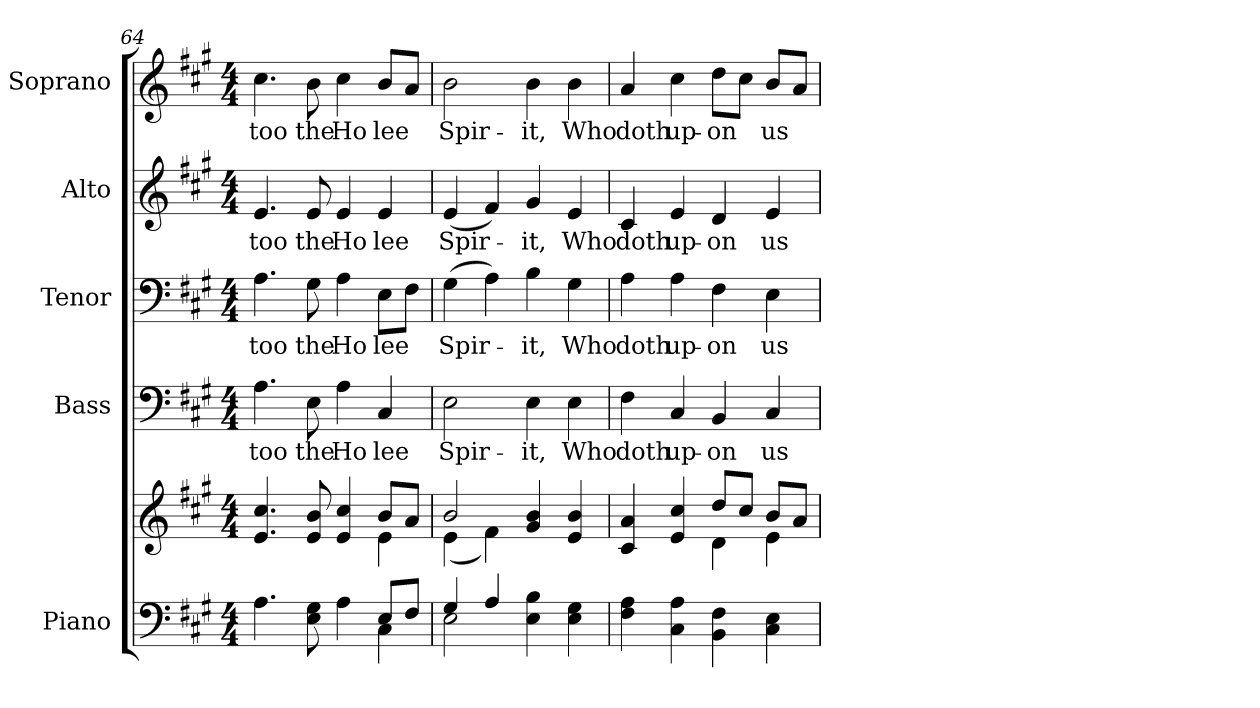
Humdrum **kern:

**kern	**kern	**kern	**text	**kern	**text	**kern	**text	**kern	**text
*part5	*part5	*part4	*part4	*part3	*part3	*part2	*part2	*part1	*part1
*staff6	*staff5	*staff4	*staff4	*staff3	*staff3	*staff2	*staff2	*staff1	*staff1
*I"Piano	*	*I"Bass	*	*I"Tenor	*	*I"Alto	*	*I"Soprano	*
*I'Pno.	*	*I'B.	*	*I'T.	*	*I'A.	*	*I'S.	*
!!LO:PB:g=z
*clefF4	*clefG2	*clefF4	*	*clefF4	*	*clefG2	*	*clefG2	*
*k[f#c#g#]	*k[f#c#g#]	*k[f#c#g#]	*	*k[f#c#g#]	*	*k[f#c#g#]	*	*k[f#c#g#]	*
*A:	*A:	*A:	*	*A:	*	*A:	*	*A:	*
*M4/4	*M4/4	*M4/4	*	*M4/4	*	*M4/4	*	*M4/4	*
=64	=64	=64	=64	=64	=64	=64	=64	=64	=64
*^	*^	*	*	*	*	*	*	*	*
!	!	!	!	!	!LO:LY:b:color=#000000	!	!	!	!	!	!
!	!	!	!	!	!	!	!LO:LY:b:color=#000000	!	!	!	!
!	!	!	!	!	!	!	!	!	!LO:LY:b:color=#000000	!	!
!	!	!	!	!	!	!	!	!	!	!	!LO:LY:b:color=#000000
4.Ai\	2ryy	4.ei/ 4.cc#i	2ryy	4.Ai\	too	4.Ai\	too	4.ei/	too	4.cc#i\	too
!	!	!	!	!	!LO:LY:b:color=#000000	!	!	!	!	!	!
!	!	!	!	!	!	!	!LO:LY:b:color=#000000	!	!	!	!
!	!	!	!	!	!	!	!	!	!LO:LY:b:color=#000000	!	!
!	!	!	!	!	!	!	!	!	!	!	!LO:LY:b:color=#000000
8Ei\ 8G#i	.	8ei/ 8bi	.	8Ei\	the	8G#i\	the	8ei/	the	8bi\	the
!	!	!	!	!	!LO:LY:b:color=#000000	!	!	!	!	!	!
!	!	!	!	!	!	!	!LO:LY:b:color=#000000	!	!	!	!
!	!	!	!	!	!	!	!	!	!LO:LY:b:color=#000000	!	!
!	!	!	!	!	!	!	!	!	!	!	!LO:LY:b:color=#000000
4Ai\	4ryy	4ei/ 4cc#i	4ryy	4Ai\	Ho	4Ai\	Ho	4ei/	Ho	4cc#i\	Ho
!	!	!	!	!	!LO:LY:b:color=#000000	!	!	!	!	!	!
!	!	!	!	!	!	!	!LO:LY:b:color=#000000	!	!	!	!
!	!	!	!	!	!	!	!	!	!LO:LY:b:color=#000000	!	!
!	!	!	!	!	!	!	!	!	!	!	!LO:LY:b:color=#000000
8Ei/L	4C#i\	8bi/L	4ei\	4C#i/	lee	8Ei\L	lee	4ei/	lee	8bi/L	lee
8F#i/J	.	8ai/J	.	.	.	8F#i\J	.	.	.	8ai/J	.
=65	=65	=65	=65	=65	=65	=65	=65	=65	=65	=65	=65
!	!	!	!	!	!LO:LY:b:color=#000000	!	!	!	!	!	!
!	!	!	!	!	!	!	!LO:LY:b:color=#000000	!	!	!	!
!	!	!	!	!	!	!	!	!	!LO:LY:b:color=#000000	!	!
!	!	!	!	!	!	!	!	!	!	!	!LO:LY:b:color=#000000
4G#i/	2Ei\	2bi/	(4ei\	2Ei\	Spir-	(4G#i\	Spir-	(4ei/	Spir-	2bi\	Spir-
4Ai/	.	.	4f#i\)	.	.	4Ai\)	.	4f#i/)	.	.	.
!	!	!	!	!	!LO:LY:b:color=#000000	!	!	!	!	!	!
!	!	!	!	!	!	!	!LO:LY:b:color=#000000	!	!	!	!
!	!	!	!	!	!	!	!	!	!LO:LY:b:color=#000000	!	!
!	!	!	!	!	!	!	!	!	!	!	!LO:LY:b:color=#000000
4Ei\ 4Bi	2ryy	4g#i/ 4bi	2ryy	4Ei\	-it,	4Bi\	-it,	4g#i/	-it,	4bi\	-it,
!	!	!	!	!	!LO:LY:b:color=#000000	!	!	!	!	!	!
!	!	!	!	!	!	!	!LO:LY:b:color=#000000	!	!	!	!
!	!	!	!	!	!	!	!	!	!LO:LY:b:color=#000000	!	!
!	!	!	!	!	!	!	!	!	!	!	!LO:LY:b:color=#000000
4Ei\ 4G#i	.	4ei/ 4bi	.	4Ei\	Who	4G#i\	Who	4ei/	Who	4bi\	Who
*v	*v	*	*	*	*	*	*	*	*	*	*
!!LO:PB:g=z
=66	=66	=66	=66	=66	=66	=66	=66	=66	=66	=66
!	!	!	!	!LO:LY:b:color=#000000	!	!	!	!	!	!
!	!	!	!	!	!	!LO:LY:b:color=#000000	!	!	!	!
!	!	!	!	!	!	!	!	!LO:LY:b:color=#000000	!	!
!	!	!	!	!	!	!	!	!	!	!LO:LY:b:color=#000000
4F#i\ 4Ai	4c#i/ 4ai	2ryy	4F#i\	doth	4Ai\	doth	4c#i/	doth	4ai/	doth
!	!	!	!	!LO:LY:b:color=#000000	!	!	!	!	!	!
!	!	!	!	!	!	!LO:LY:b:color=#000000	!	!	!	!
!	!	!	!	!	!	!	!	!LO:LY:b:color=#000000	!	!
!	!	!	!	!	!	!	!	!	!	!LO:LY:b:color=#000000
4C#i\ 4Ai	4ei/ 4cc#i	.	4C#i/	up-	4Ai\	up-	4ei/	up-	4cc#i\	up-
!	!	!	!	!LO:LY:b:color=#000000	!	!	!	!	!	!
!	!	!	!	!	!	!LO:LY:b:color=#000000	!	!	!	!
!	!	!	!	!	!	!	!	!LO:LY:b:color=#000000	!	!
!	!	!	!	!	!	!	!	!	!	!LO:LY:b:color=#000000
4BBi\ 4F#i	8ddi/L	4di\	4BBi/	-on	4F#i\	-on	4di/	-on	8ddi\L	-on
.	8cc#i/J	.	.	.	.	.	.	.	8cc#i\J	.
!	!	!	!	!LO:LY:b:color=#000000	!	!	!	!	!	!
!	!	!	!	!	!	!LO:LY:b:color=#000000	!	!	!	!
!	!	!	!	!	!	!	!	!LO:LY:b:color=#000000	!	!
!	!	!	!	!	!	!	!	!	!	!LO:LY:b:color=#000000
4C#i\ 4Ei	8bi/L	4ei\	4C#i/	us	4Ei\	us	4ei/	us	8bi/L	us
.	8ai/J	.	.	.	.	.	.	.	8ai/J	.
*	*v	*v	*	*	*	*	*	*	*	*
=	=	=	=	=	=	=	=	=	=
*-	*-	*-	*-	*-	*-	*-	*-	*-	*-
